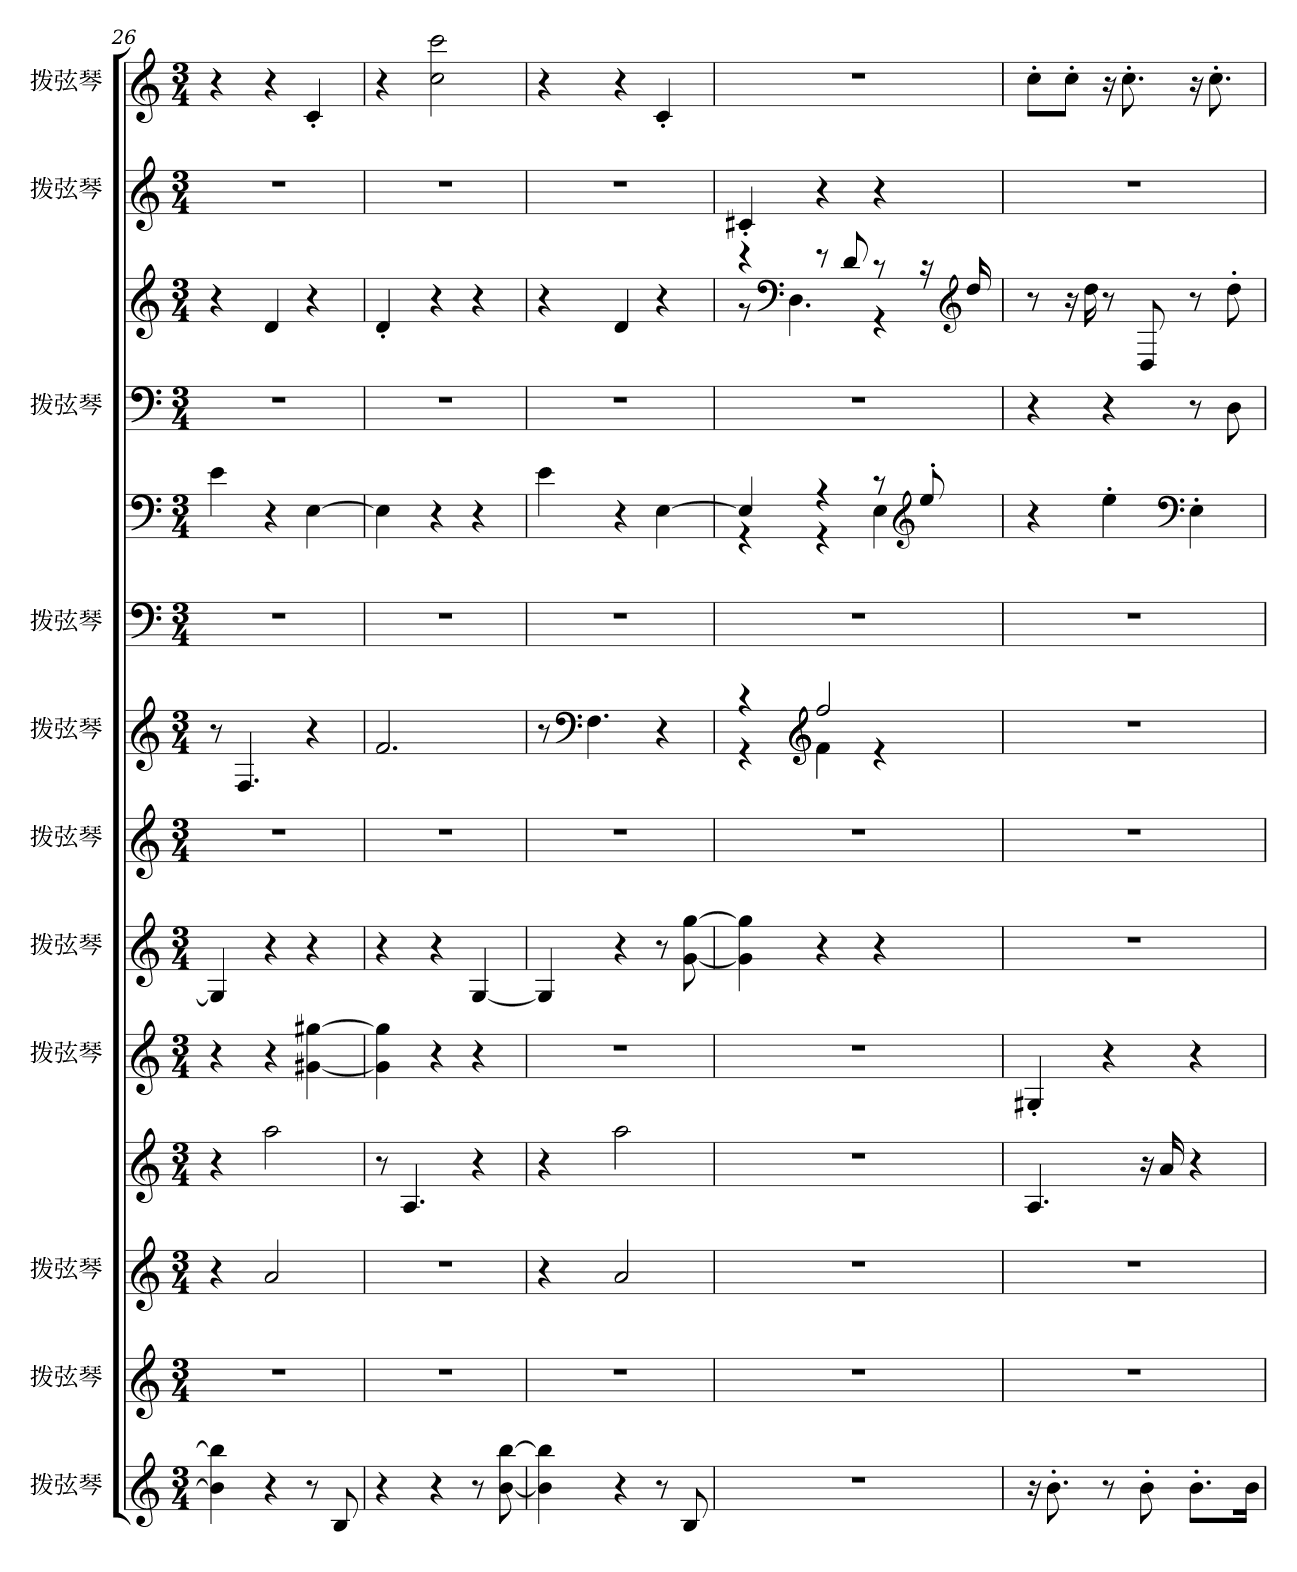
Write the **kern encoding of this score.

**kern	**kern	**kern	**kern	**kern	**kern	**kern	**kern	**kern	**kern	**kern	**kern	**kern	**kern
*part11	*part10	*part9	*part9	*part8	*part7	*part6	*part5	*part4	*part4	*part3	*part3	*part2	*part1
*staff14	*staff13	*staff12	*staff11	*staff10	*staff9	*staff8	*staff7	*staff6	*staff5	*staff4	*staff3	*staff2	*staff1
*I"拨弦琴	*I"拨弦琴	*I"拨弦琴	*	*I"拨弦琴	*I"拨弦琴	*I"拨弦琴	*I"拨弦琴	*I"拨弦琴	*	*I"拨弦琴	*	*I"拨弦琴	*I"拨弦琴
*clefG2	*clefG2	*clefG2	*clefG2	*clefG2	*clefG2	*clefG2	*clefG2	*clefF4	*clefF4	*clefF4	*clefG2	*clefG2	*clefG2
*k[]	*k[]	*k[]	*k[]	*k[]	*k[]	*k[]	*k[]	*k[]	*k[]	*k[]	*k[]	*k[]	*k[]
*M3/4	*M3/4	*M3/4	*M3/4	*M3/4	*M3/4	*M3/4	*M3/4	*M3/4	*M3/4	*M3/4	*M3/4	*M3/4	*M3/4
=26	=26	=26	=26	=26	=26	=26	=26	=26	=26	=26	=26	=26	=26
4b\] 4bb\]	2.r	4r	4r	4r	4G/]	2.r	8r	2.r	4e\	2.r	4r	2.r	4r
.	.	.	.	.	.	.	4.F/	.	.	.	.	.	.
4r	.	2a/	2aa\	4r	4r	.	.	.	4r	.	4d/	.	4r
8r	.	.	.	[4g#X\ [4gg#X\	4r	.	4r	.	[4E\	.	4r	.	4c'/
8B/	.	.	.	.	.	.	.	.	.	.	.	.	.
=27	=27	=27	=27	=27	=27	=27	=27	=27	=27	=27	=27	=27	=27
4r	2.r	2.r	8r	4g#\] 4gg#\]	4r	2.r	2.f/	2.r	4E\]	2.r	4d'/	2.r	4r
.	.	.	4.A/	.	.	.	.	.	.	.	.	.	.
4r	.	.	.	4r	4r	.	.	.	4r	.	4r	.	2cc\ 2ccc\
8r	.	.	4r	4r	[4G/	.	.	.	4r	.	4r	.	.
[8b\ [8bb\	.	.	.	.	.	.	.	.	.	.	.	.	.
=28	=28	=28	=28	=28	=28	=28	=28	=28	=28	=28	=28	=28	=28
4b\] 4bb\]	2.r	4r	4r	2.r	4G/]	2.r	8r	2.r	4e\	2.r	4r	2.r	4r
*	*	*	*	*	*	*	*clefF4	*	*	*	*	*	*
.	.	.	.	.	.	.	4.F\	.	.	.	.	.	.
4r	.	2a/	2aa\	.	4r	.	.	.	4r	.	4d/	.	4r
8r	.	.	.	.	8r	.	4r	.	[4E\	.	4r	.	4c'/
8B/	.	.	.	.	[8g\ [8gg\	.	.	.	.	.	.	.	.
!!LO:PB:g=z
=29	=29	=29	=29	=29	=29	=29	=29	=29	=29	=29	=29	=29	=29
*	*	*	*	*	*	*	*^	*	*^	*	*^	*	*
2.r	2.r	2.r	2.r	2.r	4g\] 4gg\]	2.r	4r	4r	2.r	4E/]	4r	2.r	4r	8r	4c#X'/	2.r
*	*	*	*	*	*	*	*	*	*	*	*	*	*clefF4	*	*	*
.	.	.	.	.	.	.	.	.	.	.	.	.	.	4.D\	.	.
*	*	*	*	*	*	*	*clefG2	*	*	*	*	*	*	*	*	*
.	.	.	.	.	4r	.	2ff/	4f\	.	4r	4r	.	8r	.	4r	.
.	.	.	.	.	.	.	.	.	.	.	.	.	8d/	.	.	.
.	.	.	.	.	4r	.	.	4r	.	8r	4E\	.	8r	4r	4r	.
*	*	*	*	*	*	*	*	*	*	*clefG2	*	*	*	*	*	*
.	.	.	.	.	.	.	.	.	.	8ee'/	.	.	16r	.	.	.
*	*	*	*	*	*	*	*	*	*	*	*	*	*clefG2	*	*	*
.	.	.	.	.	.	.	.	.	.	.	.	.	16dd/	.	.	.
*	*	*	*	*	*	*	*v	*v	*	*v	*v	*	*v	*v	*	*
=30	=30	=30	=30	=30	=30	=30	=30	=30	=30	=30	=30	=30	=30
16r	2.r	2.r	4.A/	4G#X'/	2.r	2.r	2.r	2.r	4r	4r	8r	2.r	8cc'\L
8.b'\	.	.	.	.	.	.	.	.	.	.	.	.	.
.	.	.	.	.	.	.	.	.	.	.	16r	.	8cc'\J
.	.	.	.	.	.	.	.	.	.	.	16dd\	.	.
8r	.	.	.	4r	.	.	.	.	4ee'\	4r	8r	.	16r
.	.	.	.	.	.	.	.	.	.	.	.	.	8.cc'\
8b'\	.	.	16r	.	.	.	.	.	.	.	8D/	.	.
.	.	.	16a/	.	.	.	.	.	.	.	.	.	.
*	*	*	*	*	*	*	*	*	*clefF4	*	*	*	*
8.b'\L	.	.	4r	4r	.	.	.	.	4E'\	8r	8r	.	16r
.	.	.	.	.	.	.	.	.	.	.	.	.	8.cc'\
.	.	.	.	.	.	.	.	.	.	8D\	8dd'\	.	.
16b\Jk	.	.	.	.	.	.	.	.	.	.	.	.	.
=	=	=	=	=	=	=	=	=	=	=	=	=	=
*-	*-	*-	*-	*-	*-	*-	*-	*-	*-	*-	*-	*-	*-
